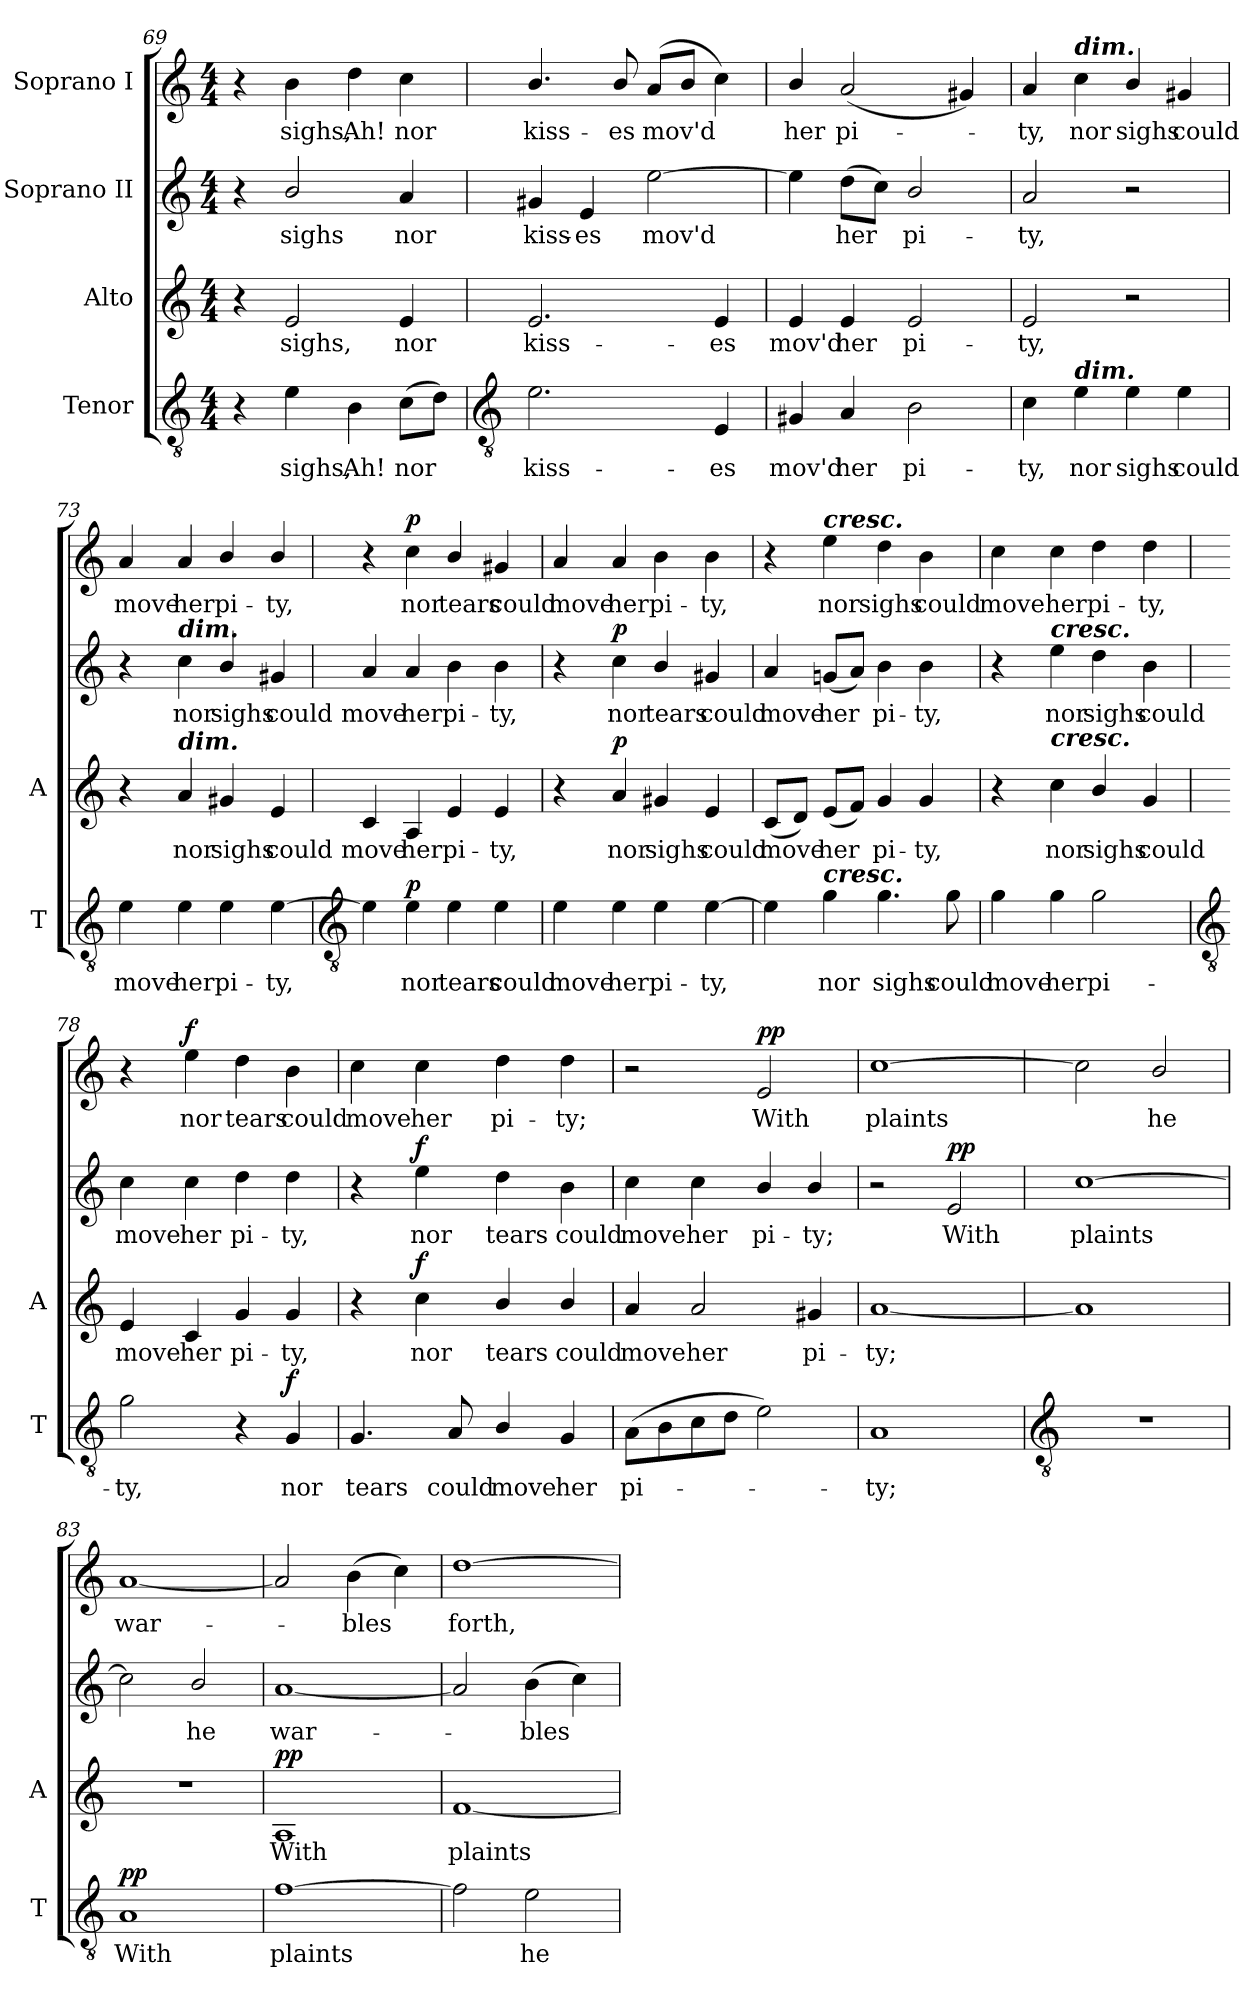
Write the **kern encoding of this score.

**kern	**text	**dynam	**kern	**text	**dynam	**kern	**text	**dynam	**kern	**text	**dynam
*part4	*part4	*part4	*part3	*part3	*part3	*part2	*part2	*part2	*part1	*part1	*part1
*staff4	*staff4	*staff4	*staff3	*staff3	*staff3	*staff2	*staff2	*staff2	*staff1	*staff1	*staff1
*I"Tenor	*	*	*I"Alto	*	*	*I"Soprano II	*	*	*I"Soprano I	*	*
*I'T	*	*	*I'A	*	*	*	*	*	*	*	*
*clefGv2	*	*	*clefG2	*	*	*clefG2	*	*	*clefG2	*	*
*k[]	*	*	*k[]	*	*	*k[]	*	*	*k[]	*	*
*C:	*	*	*C:	*	*	*C:	*	*	*C:	*	*
*M4/4	*	*	*M4/4	*	*	*M4/4	*	*	*M4/4	*	*
=69	=69	=69	=69	=69	=69	=69	=69	=69	=69	=69	=69
4r	.	.	4r	.	.	4r	.	.	4r	.	.
!	!LO:LY:b	!	!	!LO:LY:b	!	!	!LO:LY:b	!	!	!LO:LY:b	!
4e	sighs,	.	2e	sighs,	.	2b/	sighs	.	4b	sighs,	.
!	!LO:LY:b	!	!	!	!	!	!	!	!	!LO:LY:b	!
4B	Ah!	.	.	.	.	.	.	.	4dd	Ah!	.
!	!LO:LY:b	!	!	!LO:LY:b	!	!	!LO:LY:b	!	!	!LO:LY:b	!
(>8cL	nor	.	4e	nor	.	4a	nor	.	4cc	nor	.
8dJ)	.	.	.	.	.	.	.	.	.	.	.
!!LO:LB:g=z
=70	=70	=70	=70	=70	=70	=70	=70	=70	=70	=70	=70
*clefGv2	*	*	*	*	*	*	*	*	*	*	*
!	!LO:LY:b	!	!	!LO:LY:b	!	!	!LO:LY:b	!	!	!LO:LY:b	!
2.e	kiss-	.	2.e	kiss-	.	4g#X	kiss-	.	4.b/	kiss-	.
!	!	!	!	!	!	!	!LO:LY:b	!	!	!	!
.	.	.	.	.	.	4e	-es	.	.	.	.
!	!	!	!	!	!	!	!	!	!	!LO:LY:b	!
.	.	.	.	.	.	.	.	.	8b/	-es	.
!	!	!	!	!	!	!	!LO:LY:b	!	!	!LO:LY:b	!
.	.	.	.	.	.	[2ee	mov'd	.	(<8aL	mov'd	.
.	.	.	.	.	.	.	.	.	8bJ	.	.
!	!LO:LY:b	!	!	!LO:LY:b	!	!	!	!	!	!	!
4E	-es	.	4e	-es	.	.	.	.	4cc)	.	.
=71	=71	=71	=71	=71	=71	=71	=71	=71	=71	=71	=71
!	!LO:LY:b	!	!	!LO:LY:b	!	!	!	!	!	!LO:LY:b	!
4G#X	mov'd	.	4e	mov'd	.	4ee]	.	.	4b/	her	.
!	!LO:LY:b	!	!	!LO:LY:b	!	!	!LO:LY:b	!	!	!LO:LY:b	!
4A	her	.	4e	her	.	(>8ddL	her	.	(<2a	pi-	.
.	.	.	.	.	.	8ccJ)	.	.	.	.	.
!	!LO:LY:b	!	!	!LO:LY:b	!	!	!LO:LY:b	!	!	!	!
2B	pi-	.	2e	pi-	.	2b/	pi-	.	.	.	.
.	.	.	.	.	.	.	.	.	4g#X)	.	.
=72	=72	=72	=72	=72	=72	=72	=72	=72	=72	=72	=72
!	!LO:LY:b	!	!	!LO:LY:b	!	!	!LO:LY:b	!	!	!LO:LY:b	!
4c	-ty,	.	2e	-ty,	.	2a	-ty,	.	4a	ty,	.
!	!	!	!	!	!	!	!	!	!LO:TX:a:Bi:t=dim.	!	!
!LO:TX:a:Bi:t=dim.	!	!	!	!	!	!	!	!	!	!	!
!	!LO:LY:b	!	!	!	!	!	!	!	!	!LO:LY:b	!
4e	nor	.	.	.	.	.	.	.	4cc	nor	.
!	!LO:LY:b	!	!	!	!	!	!	!	!	!LO:LY:b	!
4e	sighs	.	2r	.	.	2r	.	.	4b/	sighs	.
!	!LO:LY:b	!	!	!	!	!	!	!	!	!LO:LY:b	!
4e	could	.	.	.	.	.	.	.	4g#X	could	.
=73	=73	=73	=73	=73	=73	=73	=73	=73	=73	=73	=73
!	!LO:LY:b	!	!	!	!	!	!	!	!	!LO:LY:b	!
4e	move	.	4r	.	.	4r	.	.	4a	move	.
!	!	!	!	!	!	!LO:TX:a:Bi:t=dim.	!	!	!	!	!
!	!	!	!LO:TX:a:Bi:t=dim.	!	!	!	!	!	!	!	!
!	!LO:LY:b	!	!	!LO:LY:b	!	!	!LO:LY:b	!	!	!LO:LY:b	!
4e	her	.	4a	nor	.	4cc	nor	.	4a	her	.
!	!LO:LY:b	!	!	!LO:LY:b	!	!	!LO:LY:b	!	!	!LO:LY:b	!
4e	pi-	.	4g#X	sighs	.	4b/	sighs	.	4b/	pi-	.
!	!LO:LY:b	!	!	!LO:LY:b	!	!	!LO:LY:b	!	!	!LO:LY:b	!
[4e	-ty,	.	4e	could	.	4g#X	could	.	4b/	-ty,	.
!!LO:LB:g=z
=74	=74	=74	=74	=74	=74	=74	=74	=74	=74	=74	=74
*clefGv2	*	*	*	*	*	*	*	*	*	*	*
!	!	!	!	!LO:LY:b	!	!	!LO:LY:b	!	!	!	!
4e]	.	.	4c/	move	.	4a	move	.	4r	.	.
!	!LO:LY:b	!LO:DY:b	!	!LO:LY:b	!	!	!LO:LY:b	!	!	!LO:LY:b	!LO:DY:b
4e	nor	p	4A	her	.	4a	her	.	4cc	nor	p
!	!LO:LY:b	!	!	!LO:LY:b	!	!	!LO:LY:b	!	!	!LO:LY:b	!
4e	tears	.	4e	pi-	.	4b	pi-	.	4b/	tears	.
!	!LO:LY:b	!	!	!LO:LY:b	!	!	!LO:LY:b	!	!	!LO:LY:b	!
4e	could	.	4e	-ty,	.	4b	-ty,	.	4g#X	could	.
=75	=75	=75	=75	=75	=75	=75	=75	=75	=75	=75	=75
!	!LO:LY:b	!	!	!	!	!	!	!	!	!LO:LY:b	!
4e	move	.	4r	.	.	4r	.	.	4a	move	.
!	!LO:LY:b	!	!	!LO:LY:b	!LO:DY:b	!	!LO:LY:b	!LO:DY:b	!	!LO:LY:b	!
4e	her	.	4a	nor	p	4cc	nor	p	4a	her	.
!	!LO:LY:b	!	!	!LO:LY:b	!	!	!LO:LY:b	!	!	!LO:LY:b	!
4e	pi-	.	4g#X	sighs	.	4b/	tears	.	4b	pi-	.
!	!LO:LY:b	!	!	!LO:LY:b	!	!	!LO:LY:b	!	!	!LO:LY:b	!
[4e	-ty,	.	4e	could	.	4g#X	could	.	4b	-ty,	.
=76	=76	=76	=76	=76	=76	=76	=76	=76	=76	=76	=76
!	!	!	!	!LO:LY:b	!	!	!LO:LY:b	!	!	!	!
4e]	.	.	(<8cL	move	.	4a	move	.	4r	.	.
.	.	.	8dJ)	.	.	.	.	.	.	.	.
!	!	!	!	!	!	!	!	!	!LO:TX:a:Bi:t=cresc.	!	!
!LO:TX:a:Bi:t=cresc.	!	!	!	!	!	!	!	!	!	!	!
!	!LO:LY:b	!	!	!LO:LY:b	!	!	!LO:LY:b	!	!	!LO:LY:b	!
4g	nor	.	(<8eL	her	.	(<8gnL	her	.	4ee	nor	.
.	.	.	8fJ)	.	.	8aJ)	.	.	.	.	.
!	!LO:LY:b	!	!	!LO:LY:b	!	!	!LO:LY:b	!	!	!LO:LY:b	!
4.g	sighs	.	4g	pi-	.	4b	pi-	.	4dd	sighs	.
!	!	!	!	!LO:LY:b	!	!	!LO:LY:b	!	!	!LO:LY:b	!
.	.	.	4g	-ty,	.	4b	-ty,	.	4b	could	.
!	!LO:LY:b	!	!	!	!	!	!	!	!	!	!
8g	could	.	.	.	.	.	.	.	.	.	.
=77	=77	=77	=77	=77	=77	=77	=77	=77	=77	=77	=77
!	!LO:LY:b	!	!	!	!	!	!	!	!	!LO:LY:b	!
4g	move	.	4r	.	.	4r	.	.	4cc	move	.
!	!	!	!	!	!	!LO:TX:a:Bi:t=cresc.	!	!	!	!	!
!	!	!	!LO:TX:a:Bi:t=cresc.	!	!	!	!	!	!	!	!
!	!LO:LY:b	!	!	!LO:LY:b	!	!	!LO:LY:b	!	!	!LO:LY:b	!
4g	her	.	4cc	nor	.	4ee	nor	.	4cc	her	.
!	!LO:LY:b	!	!	!LO:LY:b	!	!	!LO:LY:b	!	!	!LO:LY:b	!
2g	pi-	.	4b/	sighs	.	4dd	sighs	.	4dd	pi-	.
!	!	!	!	!LO:LY:b	!	!	!LO:LY:b	!	!	!LO:LY:b	!
.	.	.	4g	could	.	4b	could	.	4dd	-ty,	.
!!LO:LB:g=z
=78	=78	=78	=78	=78	=78	=78	=78	=78	=78	=78	=78
*clefGv2	*	*	*	*	*	*	*	*	*	*	*
!	!LO:LY:b	!	!	!LO:LY:b	!	!	!LO:LY:b	!	!	!	!
2g	-ty,	.	4e	move	.	4cc	move	.	4r	.	.
!	!	!	!	!LO:LY:b	!	!	!LO:LY:b	!	!	!LO:LY:b	!LO:DY:b
.	.	.	4c	her	.	4cc	her	.	4ee	nor	f
!	!	!	!	!LO:LY:b	!	!	!LO:LY:b	!	!	!LO:LY:b	!
4r	.	.	4g	pi-	.	4dd	pi-	.	4dd	tears	.
!	!LO:LY:b	!LO:DY:b	!	!LO:LY:b	!	!	!LO:LY:b	!	!	!LO:LY:b	!
4G	nor	f	4g	-ty,	.	4dd	-ty,	.	4b	could	.
=79	=79	=79	=79	=79	=79	=79	=79	=79	=79	=79	=79
!	!LO:LY:b	!	!	!	!	!	!	!	!	!LO:LY:b	!
4.G	tears	.	4r	.	.	4r	.	.	4cc	move	.
!	!	!	!	!LO:LY:b	!LO:DY:b	!	!LO:LY:b	!LO:DY:b	!	!LO:LY:b	!
.	.	.	4cc	nor	f	4ee	nor	f	4cc	her	.
!	!LO:LY:b	!	!	!	!	!	!	!	!	!	!
8A	could	.	.	.	.	.	.	.	.	.	.
!	!LO:LY:b	!	!	!LO:LY:b	!	!	!LO:LY:b	!	!	!LO:LY:b	!
4B/	move	.	4b/	tears	.	4dd	tears	.	4dd	pi-	.
!	!LO:LY:b	!	!	!LO:LY:b	!	!	!LO:LY:b	!	!	!LO:LY:b	!
4G	her	.	4b/	could	.	4b	could	.	4dd	-ty;	.
=80	=80	=80	=80	=80	=80	=80	=80	=80	=80	=80	=80
!	!LO:LY:b	!	!	!LO:LY:b	!	!	!LO:LY:b	!	!	!	!
(>8AL	pi-	.	4a	move	.	4cc	move	.	2r	.	.
8B	.	.	.	.	.	.	.	.	.	.	.
!	!	!	!	!LO:LY:b	!	!	!LO:LY:b	!	!	!	!
8c	.	.	2a	her	.	4cc	her	.	.	.	.
8dJ	.	.	.	.	.	.	.	.	.	.	.
!	!	!	!	!	!	!	!LO:LY:b	!	!	!LO:LY:b	!LO:DY:b
2e)	.	.	.	.	.	4b/	pi-	.	2e	With	pp
!	!	!	!	!LO:LY:b	!	!	!LO:LY:b	!	!	!	!
.	.	.	4g#X	pi-	.	4b/	-ty;	.	.	.	.
=81	=81	=81	=81	=81	=81	=81	=81	=81	=81	=81	=81
!	!LO:LY:b	!	!	!LO:LY:b	!	!	!	!	!	!LO:LY:b	!
1A	ty;	.	[1a	-ty;	.	2r	.	.	[1cc	plaints	.
!	!	!	!	!	!	!	!LO:LY:b	!LO:DY:b	!	!	!
.	.	.	.	.	.	2e	With	pp	.	.	.
!!LO:LB:g=z
=82	=82	=82	=82	=82	=82	=82	=82	=82	=82	=82	=82
*clefGv2	*	*	*	*	*	*	*	*	*	*	*
!	!	!	!	!	!	!	!LO:LY:b	!	!	!	!
1r	.	.	1a]	.	.	[1cc	plaints	.	2cc]	.	.
!	!	!	!	!	!	!	!	!	!	!LO:LY:b	!
.	.	.	.	.	.	.	.	.	2b/	he	.
=83	=83	=83	=83	=83	=83	=83	=83	=83	=83	=83	=83
!	!LO:LY:b	!LO:DY:b	!	!	!	!	!	!	!	!LO:LY:b	!
1A	With	pp	1r	.	.	2cc]	.	.	[1a	war-	.
!	!	!	!	!	!	!	!LO:LY:b	!	!	!	!
.	.	.	.	.	.	2b/	he	.	.	.	.
=84	=84	=84	=84	=84	=84	=84	=84	=84	=84	=84	=84
!	!LO:LY:b	!	!	!LO:LY:b	!LO:DY:b	!	!LO:LY:b	!	!	!	!
[1f	plaints	.	1A	With	pp	[1a	war-	.	2a]	.	.
!	!	!	!	!	!	!	!	!	!	!LO:LY:b	!
.	.	.	.	.	.	.	.	.	(>4b	bles	.
.	.	.	.	.	.	.	.	.	4cc)	.	.
=85	=85	=85	=85	=85	=85	=85	=85	=85	=85	=85	=85
!	!	!	!	!LO:LY:b	!	!	!	!	!	!LO:LY:b	!
2f]	.	.	[1f	plaints	.	2a]	.	.	[1dd	forth,	.
!	!LO:LY:b	!	!	!	!	!	!LO:LY:b	!	!	!	!
2e	he	.	.	.	.	(>4b	bles	.	.	.	.
.	.	.	.	.	.	4cc)	.	.	.	.	.
=	=	=	=	=	=	=	=	=	=	=	=
*-	*-	*-	*-	*-	*-	*-	*-	*-	*-	*-	*-
